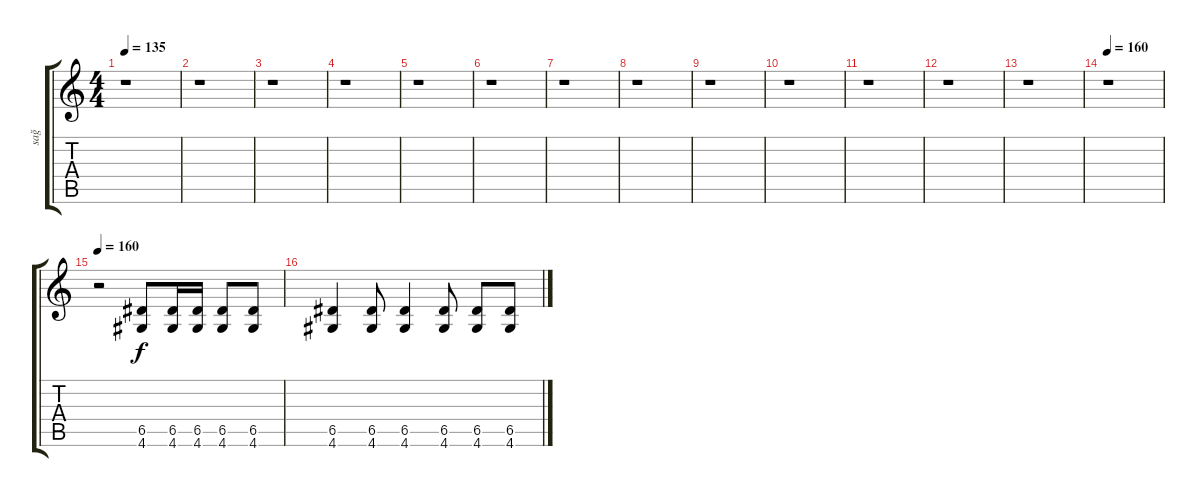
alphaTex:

\track ("sağ" "sağ") {instrument overdrivenguitar}
\staff {score tabs}
\tuning (E4 B3 G3 D3 A2 E2) {hide}
\ts (4 4)
\tempo 135
\clef g2
\ks c
r.1{dy mf} |
r.1 |
r.1 |
r.1 |
r.1 |
r.1 |
r.1 |
r.1 |
r.1 |
r.1 |
r.1 |
r.1 |
r.1 |
\tempo 160
r.1 |
\tempo 160
r.2 (6.5 4.6).8{dy f} (6.5 4.6).16 (6.5 4.6).16 (6.5 4.6).8 (6.5 4.6).8 |
(6.5 4.6).4 (6.5 4.6).8 (6.5 4.6).4 (6.5 4.6).8 (6.5 4.6).8 (6.5 4.6).8
